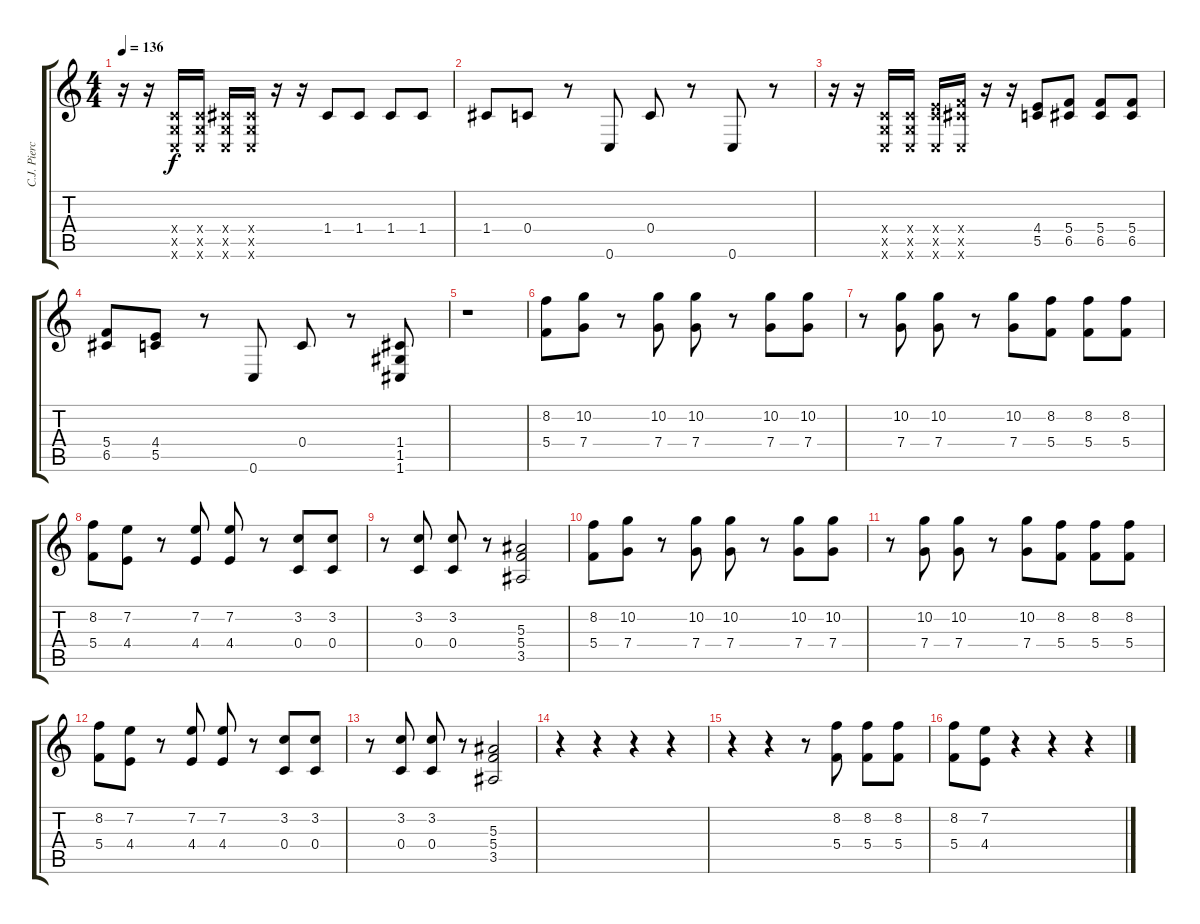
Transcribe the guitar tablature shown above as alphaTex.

\track ("C.J. Pierce" "C.J. Pierc") {instrument distortionguitar}
\staff {score tabs}
\tuning (D4 A3 F3 C3 G2 C2) {hide}
\ts (4 4)
\tempo 136
\clef g2
\ks c
r.16{dy f} r.16 (0.4{x} 0.5{x} 0.6{x}).16 (0.4{x} 0.5{x} 0.6{x}).16 (1.4{x} 0.5{x} 0.6{x}).16 (1.4{x} 0.5{x} 0.6{x}).16 r.16 r.16 1.4.8 1.4.8 1.4.8 1.4.8 |
1.4.8 0.4.8 r.8 0.6.8 0.4.8 r.8 0.6.8 r.8 |
r.16 r.16 (0.4{x} 0.5{x} 0.6{x}).16 (0.4{x} 0.5{x} 0.6{x}).16 (4.4{x} 5.5{x} 0.6{x}).16 (5.4{x} 6.5{x} 0.6{x}).16 r.16 r.16 (4.4 5.5).8 (5.4 6.5).8 (5.4 6.5).8 (5.4 6.5).8 |
(5.4 6.5).8 (4.4 5.5).8 r.8 0.6.8 0.4.8 r.8 (1.4 1.5 1.6).8 |
r.1 |
(8.2 5.4).8 (10.2 7.4).8 r.8 (10.2 7.4).8 (10.2 7.4).8 r.8 (10.2 7.4).8 (10.2 7.4).8 |
r.8 (10.2 7.4).8 (10.2 7.4).8 r.8 (10.2 7.4).8 (8.2 5.4).8 (8.2 5.4).8 (8.2 5.4).8 |
(8.2 5.4).8 (7.2 4.4).8 r.8 (7.2 4.4).8 (7.2 4.4).8 r.8 (3.2 0.4).8 (3.2 0.4).8 |
r.8 (3.2 0.4).8 (3.2 0.4).8 r.8 (5.3 5.4 3.5).2 |
(8.2 5.4).8 (10.2 7.4).8 r.8 (10.2 7.4).8 (10.2 7.4).8 r.8 (10.2 7.4).8 (10.2 7.4).8 |
r.8 (10.2 7.4).8 (10.2 7.4).8 r.8 (10.2 7.4).8 (8.2 5.4).8 (8.2 5.4).8 (8.2 5.4).8 |
(8.2 5.4).8 (7.2 4.4).8 r.8 (7.2 4.4).8 (7.2 4.4).8 r.8 (3.2 0.4).8 (3.2 0.4).8 |
r.8 (3.2 0.4).8 (3.2 0.4).8 r.8 (5.3 5.4 3.5).2 |
r.4 r.4 r.4 r.4 |
r.4 r.4 r.8 (8.2 5.4).8 (8.2 5.4).8 (8.2 5.4).8 |
(8.2 5.4).8 (7.2 4.4).8 r.4 r.4 r.4
